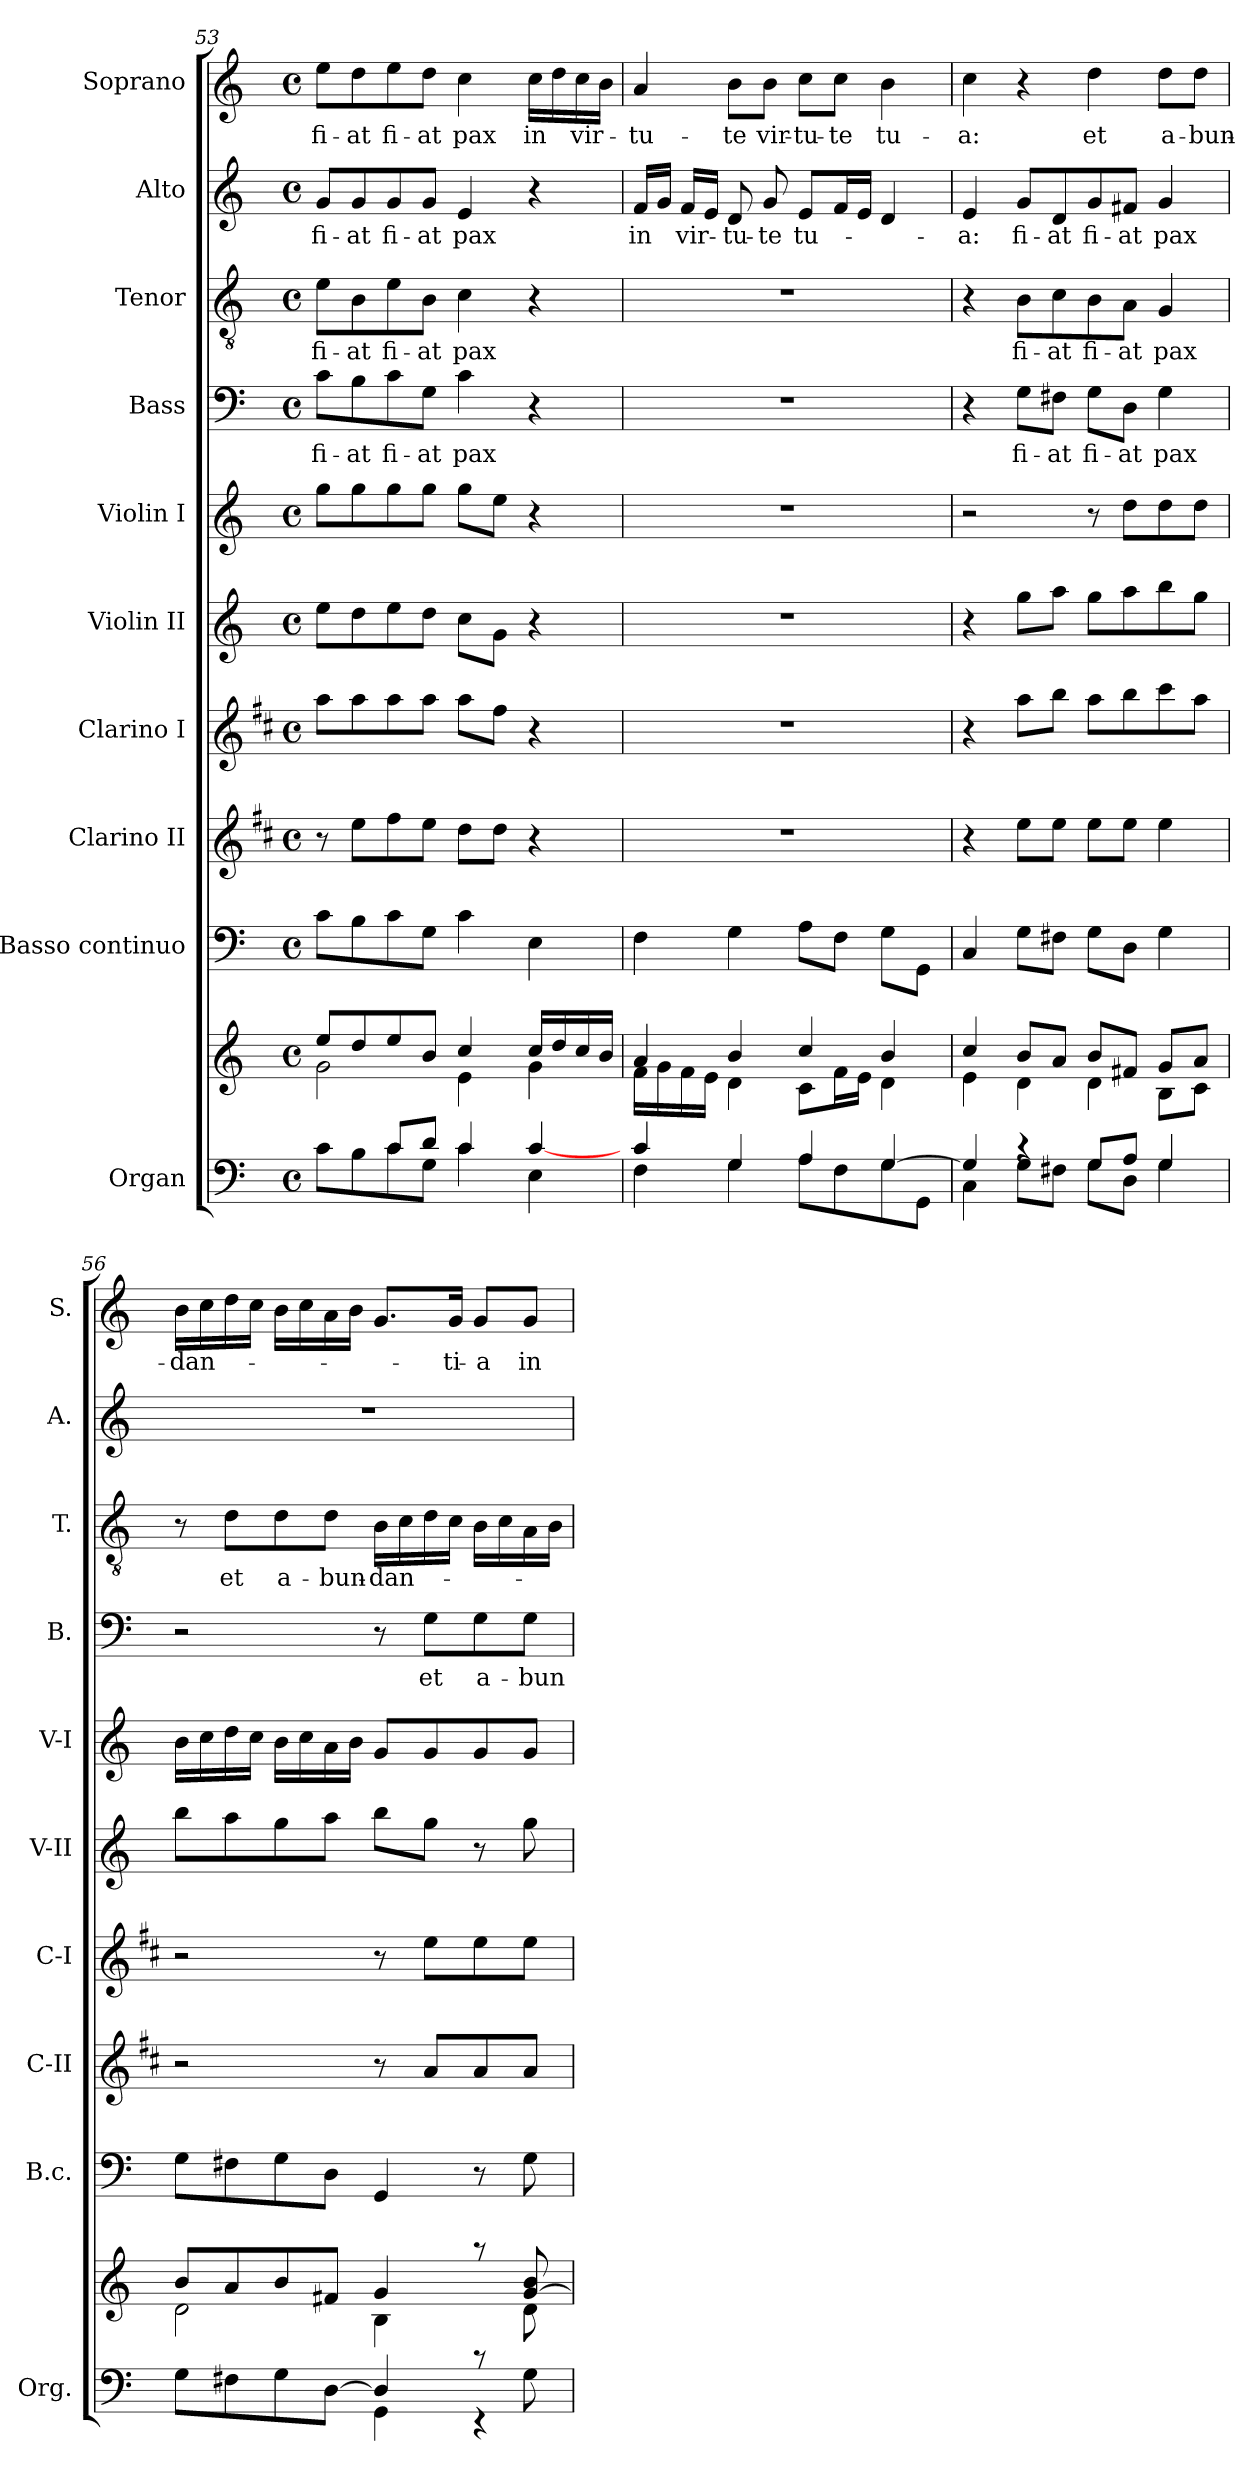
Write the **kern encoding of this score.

**kern	**kern	**kern	**kern	**kern	**kern	**kern	**kern	**text	**kern	**text	**kern	**text	**kern	**text
*part10	*part10	*part9	*part8	*part7	*part6	*part5	*part4	*part4	*part3	*part3	*part2	*part2	*part1	*part1
*staff11	*staff10	*staff9	*staff8	*staff7	*staff6	*staff5	*staff4	*staff4	*staff3	*staff3	*staff2	*staff2	*staff1	*staff1
*I"Organ	*	*I"Basso  continuo	*I"Clarino II	*I"Clarino I	*I"Violin II	*I"Violin I	*I"Bass	*	*I"Tenor	*	*I"Alto	*	*I"Soprano	*
*I'Org.	*	*I'B.c.	*I'C-II	*I'C-I	*I'V-II	*I'V-I	*I'B.	*	*I'T.	*	*I'A.	*	*I'S.	*
!!LO:PB:g=z
*clefF4	*clefG2	*clefF4	*clefG2	*clefG2	*clefG2	*clefG2	*clefF4	*	*clefGv2	*	*clefG2	*	*clefG2	*
*	*	*	*ITrd1c2	*ITrd1c2	*	*	*	*	*	*	*	*	*	*
*k[]	*k[]	*k[]	*k[]	*k[]	*k[]	*k[]	*k[]	*	*k[]	*	*k[]	*	*k[]	*
*C:	*C:	*C:	*C:	*C:	*C:	*C:	*C:	*	*C:	*	*C:	*	*C:	*
*M4/4	*M4/4	*M4/4	*M4/4	*M4/4	*M4/4	*M4/4	*M4/4	*	*M4/4	*	*M4/4	*	*M4/4	*
*met(c)	*met(c)	*met(c)	*met(c)	*met(c)	*met(c)	*met(c)	*met(c)	*	*met(c)	*	*met(c)	*	*met(c)	*
=53	=53	=53	=53	=53	=53	=53	=53	=53	=53	=53	=53	=53	=53	=53
*^	*^	*	*	*	*	*	*	*	*	*	*	*	*	*
!	!	!	!	!	!	!	!	!	!	!LO:LY:b	!	!LO:LY:b	!	!LO:LY:b	!	!LO:LY:b
8c\L	4ryy	8ee/L	2g\	8c\L	8r	8gg\L	8ee\L	8gg\L	8c\L	fi-	8e\L	fi-	8g/L	fi-	8ee\L	fi-
!	!	!	!	!	!	!	!	!	!	!LO:LY:b	!	!LO:LY:b	!	!LO:LY:b	!	!LO:LY:b
8B\	.	8dd/	.	8B\	8dd\L	8gg\	8dd\	8gg\	8B\	-at	8B\	-at	8g/	-at	8dd\	-at
!	!	!	!	!	!	!	!	!	!	!LO:LY:b	!	!LO:LY:b	!	!LO:LY:b	!	!LO:LY:b
8c\	8c/L	8ee/	.	8c\	8ee\	8gg\	8ee\	8gg\	8c\	fi-	8e\	fi-	8g/	fi-	8ee\	fi-
!	!	!	!	!	!	!	!	!	!	!LO:LY:b	!	!LO:LY:b	!	!LO:LY:b	!	!LO:LY:b
8G\J	8d/J	8b/J	.	8G\J	8dd\J	8gg\J	8dd\J	8gg\J	8G\J	-at	8B\J	-at	8g/J	-at	8dd\J	-at
!	!	!	!	!	!	!	!	!	!	!LO:LY:b	!	!LO:LY:b	!	!LO:LY:b	!	!LO:LY:b
4c\	4c/	4cc/	4e\	4c\	8cc\L	8gg\L	8cc\L	8gg\L	4c\	pax	4c\	pax	4e/	pax	4cc\	pax
.	.	.	.	.	8cc\J	8ee\J	8g\J	8ee\J	.	.	.	.	.	.	.	.
!	!	!	!	!	!	!	!	!	!	!	!	!	!	!	!	!LO:LY:b
4E\	[>4c/	16cc/LL	4g\	4E\	4r	4r	4r	4r	4r	.	4r	.	4r	.	16cc\LL	in
.	.	16dd/	.	.	.	.	.	.	.	.	.	.	.	.	16dd\	.
!	!	!	!	!	!	!	!	!	!	!	!	!	!	!	!	!LO:LY:b
.	.	16cc/	.	.	.	.	.	.	.	.	.	.	.	.	16cc\	vir-
.	.	16b/JJ	.	.	.	.	.	.	.	.	.	.	.	.	16b\JJ	.
=54	=54	=54	=54	=54	=54	=54	=54	=54	=54	=54	=54	=54	=54	=54	=54	=54
!	!	!	!	!	!	!	!	!	!	!	!	!	!	!LO:LY:b	!	!LO:LY:b
4c/	4F\	4a/	16f\LL	4F\	1r	1r	1r	1r	1r	.	1r	.	16f/LL	in	4a/	-tu-
.	.	.	16g\	.	.	.	.	.	.	.	.	.	16g/JJ	.	.	.
!	!	!	!	!	!	!	!	!	!	!	!	!	!	!LO:LY:b	!	!
.	.	.	16f\	.	.	.	.	.	.	.	.	.	16f/LL	vir-	.	.
.	.	.	16e\JJ	.	.	.	.	.	.	.	.	.	16e/JJ	.	.	.
!	!	!	!	!	!	!	!	!	!	!	!	!	!	!LO:LY:b	!	!LO:LY:b
4G/	4G\	4b/	4d\	4G\	.	.	.	.	.	.	.	.	8d/	-tu-	8b\L	-te
!	!	!	!	!	!	!	!	!	!	!	!	!	!	!LO:LY:b	!	!LO:LY:b
.	.	.	.	.	.	.	.	.	.	.	.	.	8g/	-te	8b\J	vir-
!	!	!	!	!	!	!	!	!	!	!	!	!	!	!LO:LY:b	!	!LO:LY:b
4A/	8A\L	4cc/	8c\L	8A\L	.	.	.	.	.	.	.	.	8e/L	tu-	8cc\L	-tu-
!	!	!	!	!	!	!	!	!	!	!	!	!	!	!	!	!LO:LY:b
.	8F\	.	16f\L	8F\J	.	.	.	.	.	.	.	.	16f/L	.	8cc\J	-te
.	.	.	16e\JJ	.	.	.	.	.	.	.	.	.	16e/JJ	.	.	.
!	!	!	!	!	!	!	!	!	!	!	!	!	!	!	!	!LO:LY:b
[>4G/	8G\	4b/	4d\	8G\L	.	.	.	.	.	.	.	.	4d/	.	4b\	tu-
.	8GG\J	.	.	8GG\J	.	.	.	.	.	.	.	.	.	.	.	.
=55	=55	=55	=55	=55	=55	=55	=55	=55	=55	=55	=55	=55	=55	=55	=55	=55
!	!	!	!	!	!	!	!	!	!	!	!	!	!	!LO:LY:b	!	!LO:LY:b
4G/]	4C\	4cc/	4e\	4C/	4r	4r	4r	2r	4r	.	4r	.	4e/	-a:	4cc\	-a:
!	!	!	!	!	!	!	!	!	!	!LO:LY:b	!	!LO:LY:b	!	!LO:LY:b	!	!
4rc	8G\L	4d\	8b/L	8G\L	8dd\L	8gg\L	8gg\L	.	8G\L	fi-	8B\L	fi-	8g/L	fi-	4r	.
!	!	!	!	!	!	!	!	!	!	!LO:LY:b	!	!LO:LY:b	!	!LO:LY:b	!	!
.	8F#X\J	.	8a/J	8F#X\J	8dd\J	8aa\J	8aa\J	.	8F#X\J	-at	8c\	-at	8d/	-at	.	.
!	!	!	!	!	!	!	!	!	!	!LO:LY:b	!	!LO:LY:b	!	!LO:LY:b	!	!LO:LY:b
8G/L	8G\L	4d\	8b/L	8G\L	8dd\L	8gg\L	8gg\L	8r	8G\L	fi-	8B\	fi-	8g/	fi-	4dd\	et
!	!	!	!	!	!	!	!	!	!	!LO:LY:b	!	!LO:LY:b	!	!LO:LY:b	!	!
8A/J	8D\J	.	8f#X/J	8D\J	8dd\J	8aa\	8aa\	8dd\L	8D\J	-at	8A\J	-at	8f#X/J	-at	.	.
!	!	!	!	!	!	!	!	!	!	!LO:LY:b	!	!LO:LY:b	!	!LO:LY:b	!	!LO:LY:b
4G/	4G\	8g/L	8B\L	4G\	4dd\	8bb\	8bb\	8dd\	4G\	pax	4G/	pax	4g/	pax	8dd\L	a-
!	!	!	!	!	!	!	!	!	!	!	!	!	!	!	!	!LO:LY:b
.	.	8a/J	8c\J	.	.	8gg\J	8gg\J	8dd\J	.	.	.	.	.	.	8dd\J	-bun-
=56	=56	=56	=56	=56	=56	=56	=56	=56	=56	=56	=56	=56	=56	=56	=56	=56
!	!	!	!	!	!	!	!	!	!	!	!	!	!	!	!	!LO:LY:b
8G\L	2ryy	8b/L	2d\	8G\L	2r	2r	8bb\L	16b\LL	2r	.	8r	.	1r	.	16b\LL	-dan-
.	.	.	.	.	.	.	.	16cc\	.	.	.	.	.	.	16cc\	.
!	!	!	!	!	!	!	!	!	!	!	!	!LO:LY:b	!	!	!	!
8F#X\	.	8a/	.	8F#X\	.	.	8aa\	16dd\	.	.	8d\L	et	.	.	16dd\	.
.	.	.	.	.	.	.	.	16cc\JJ	.	.	.	.	.	.	16cc\JJ	.
!	!	!	!	!	!	!	!	!	!	!	!	!LO:LY:b	!	!	!	!
8G\	.	8b/	.	8G\	.	.	8gg\	16b\LL	.	.	8d\	a-	.	.	16b\LL	.
.	.	.	.	.	.	.	.	16cc\	.	.	.	.	.	.	16cc\	.
!	!	!	!	!	!	!	!	!	!	!	!	!LO:LY:b	!	!	!	!
[>8D\J	.	8f#X/J	.	8D\J	.	.	8aa\J	16a\	.	.	8d\J	-bun-	.	.	16a\	.
.	.	.	.	.	.	.	.	16b\JJ	.	.	.	.	.	.	16b\JJ	.
!	!	!	!	!	!	!	!	!	!	!	!	!LO:LY:b	!	!	!	!
4D/]	4GG\	4g/	4B\	4GG/	8r	8r	8bb\L	8g/L	8r	.	16B\LL	-dan-	.	.	8.g/L	.
.	.	.	.	.	.	.	.	.	.	.	16c\	.	.	.	.	.
!	!	!	!	!	!	!	!	!	!	!LO:LY:b	!	!	!	!	!	!
.	.	.	.	.	8g/L	8dd\L	8gg\J	8g/	8G\L	et	16d\	.	.	.	.	.
!	!	!	!	!	!	!	!	!	!	!	!	!	!	!	!	!LO:LY:b
.	.	.	.	.	.	.	.	.	.	.	16c\JJ	.	.	.	16g/Jk	-ti-
!	!	!	!	!	!	!	!	!	!	!LO:LY:b	!	!	!	!	!	!LO:LY:b
8rc	4rEE	8raa	8ryy	8r	8g/	8dd\	8r	8g/	8G\	a-	16B\LL	.	.	.	8g/L	-a
.	.	.	.	.	.	.	.	.	.	.	16c\	.	.	.	.	.
!	!	!	!	!	!	!	!	!	!	!LO:LY:b	!	!	!	!	!	!LO:LY:b
8G\	.	[>8g/ 8b/	8d\	8G\	8g/J	8dd\J	8gg\	8g/J	8G\J	-bun-	16A\	.	.	.	8g/J	in
.	.	.	.	.	.	.	.	.	.	.	16B\JJ	.	.	.	.	.
*v	*v	*	*	*	*	*	*	*	*	*	*	*	*	*	*	*
*	*v	*v	*	*	*	*	*	*	*	*	*	*	*	*	*
=	=	=	=	=	=	=	=	=	=	=	=	=	=	=
*-	*-	*-	*-	*-	*-	*-	*-	*-	*-	*-	*-	*-	*-	*-
